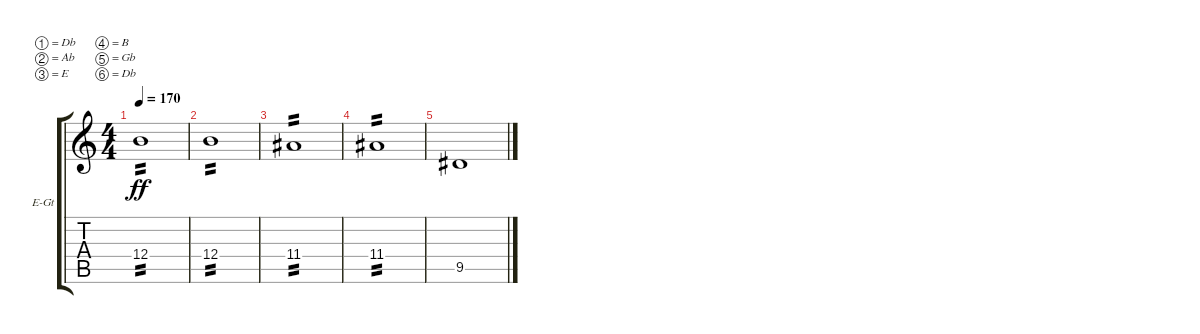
\defaultSystemsLayout 4
\bracketExtendMode groupsimilarinstruments
\firstSystemTrackNameOrientation horizontal
\otherSystemsTrackNameOrientation horizontal
\track ("OutroGt2" "E-Gt") {instrument distortionguitar}
\staff {score tabs}
\tuning (Db4 Ab3 E3 B2 Gb2 Db2)
\ts (4 4)
\tempo 170
\clef g2
\ks c
12.4.1{tp 2 dy ff} |
12.4.1{tp 2} |
11.4.1{tp 2} |
11.4.1{tp 2} |
9.5.1
